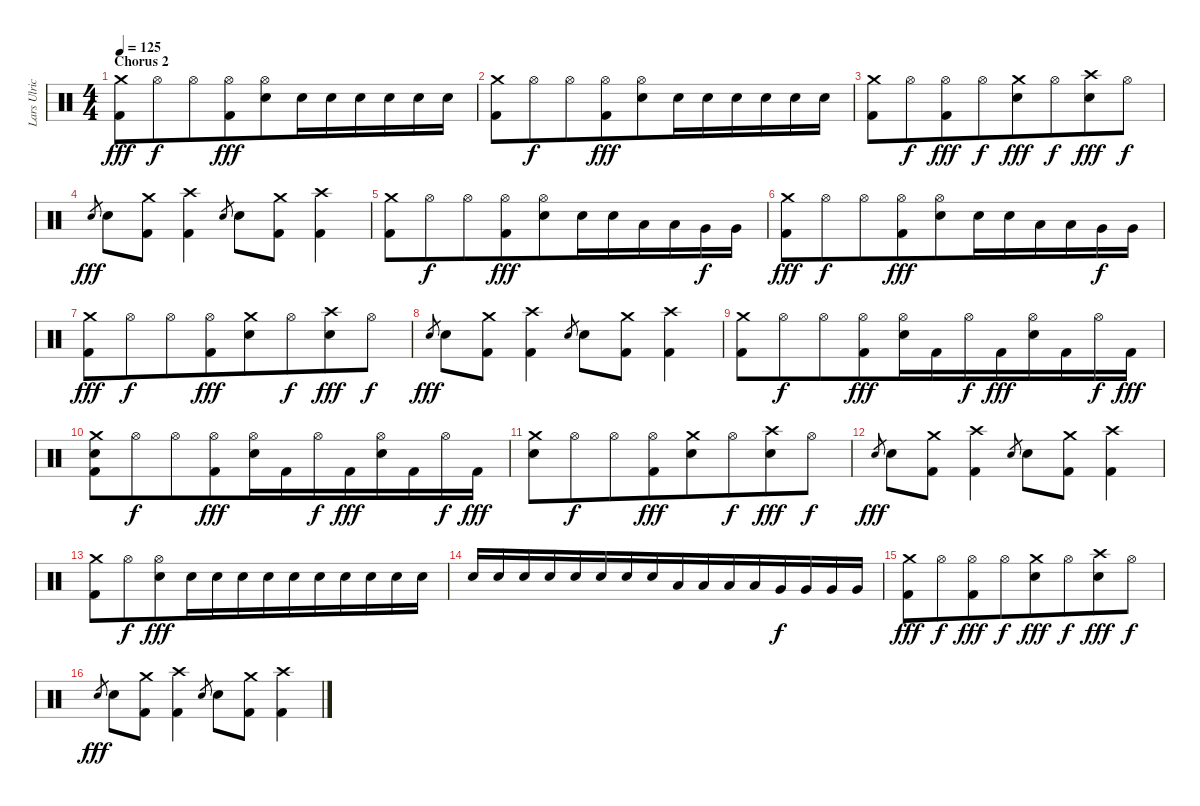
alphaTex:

\track ("Lars Ulrich" "Lars Ulric") {instrument percussion}
\staff {score}
\articulation defaults
\ts (4 4)
\section ("" "Chorus 2")
\tempo 125
\clef neutral
\ks aminor
("Crash medium (hit)" "Kick (hit) 2").8{dy fff beam merge} "Hi-Hat (open)".8{dy f beam merge} "Hi-Hat (open)".8{beam merge} ("Hi-Hat (open)" "Kick (hit) 2").8{dy fff beam merge} ("Hi-Hat (open)" "Electric Snare (hit)").8{beam merge} "Electric Snare (hit)".16{beam merge} "Electric Snare (hit)".16{beam merge} "Electric Snare (hit)".16{beam merge} "Electric Snare (hit)".16{beam merge} "Electric Snare (hit)".16{beam merge} "Electric Snare (hit)".16 |
("Crash medium (hit)" "Kick (hit) 2").8{beam merge} "Hi-Hat (open)".8{dy f beam merge} "Hi-Hat (open)".8{beam merge} ("Hi-Hat (open)" "Kick (hit) 2").8{dy fff beam merge} ("Hi-Hat (open)" "Electric Snare (hit)").8{beam merge} "Electric Snare (hit)".16{beam merge} "Electric Snare (hit)".16{beam merge} "Electric Snare (hit)".16{beam merge} "Electric Snare (hit)".16{beam merge} "Electric Snare (hit)".16{beam merge} "Electric Snare (hit)".16 |
("Crash medium (hit)" "Kick (hit) 2").8{beam merge} "Hi-Hat (open)".8{dy f beam merge} ("Hi-Hat (open)" "Kick (hit) 2").8{dy fff beam merge} "Hi-Hat (open)".8{dy f beam merge} ("Crash medium (hit)" "Electric Snare (hit)").8{dy fff beam merge} "Hi-Hat (open)".8{dy f beam merge} ("Crash high (hit)" "Electric Snare (hit)").8{dy fff beam merge} "Hi-Hat (open)".8{dy f} |
"Electric Snare (hit)".8{gr dy fff} "Electric Snare (hit)".8{beam merge} ("Crash medium (hit)" "Kick (hit) 2").8 ("Crash high (hit)" "Kick (hit) 2").4 "Electric Snare (hit)".8{gr} "Electric Snare (hit)".8{beam merge} ("Crash medium (hit)" "Kick (hit) 2").8 ("Crash high (hit)" "Kick (hit) 2").4 |
("Crash medium (hit)" "Kick (hit) 2").8{beam merge} "Hi-Hat (open)".8{dy f beam merge} "Hi-Hat (open)".8{beam merge} ("Hi-Hat (open)" "Kick (hit) 2").8{dy fff beam merge} ("Hi-Hat (open)" "Electric Snare (hit)").8{beam merge} "Electric Snare (hit)".16{beam merge} "Electric Snare (hit)".16{beam merge} "Low Tom (hit)".16{beam merge} "Low Tom (hit)".16{beam merge} "Very Low Tom (hit)".16{dy f beam merge} "Very Low Tom (hit)".16 |
("Crash medium (hit)" "Kick (hit) 2").8{dy fff beam merge} "Hi-Hat (open)".8{dy f beam merge} "Hi-Hat (open)".8{beam merge} ("Hi-Hat (open)" "Kick (hit) 2").8{dy fff beam merge} ("Hi-Hat (open)" "Electric Snare (hit)").8{beam merge} "Electric Snare (hit)".16{beam merge} "Electric Snare (hit)".16{beam merge} "Low Tom (hit)".16{beam merge} "Low Tom (hit)".16{beam merge} "Very Low Tom (hit)".16{dy f beam merge} "Very Low Tom (hit)".16 |
("Crash medium (hit)" "Kick (hit) 2").8{dy fff beam merge} "Hi-Hat (open)".8{dy f beam merge} "Hi-Hat (open)".8{beam merge} ("Hi-Hat (open)" "Kick (hit) 2").8{dy fff beam merge} ("Crash medium (hit)" "Electric Snare (hit)").8{beam merge} "Hi-Hat (open)".8{dy f beam merge} ("Crash high (hit)" "Electric Snare (hit)").8{dy fff beam merge} "Hi-Hat (open)".8{dy f} |
"Electric Snare (hit)".8{gr dy fff} "Electric Snare (hit)".8{beam merge} ("Crash medium (hit)" "Kick (hit) 2").8 ("Crash high (hit)" "Kick (hit) 2").4 "Electric Snare (hit)".8{gr} "Electric Snare (hit)".8{beam merge} ("Crash medium (hit)" "Kick (hit) 2").8 ("Crash high (hit)" "Kick (hit) 2").4 |
("Crash medium (hit)" "Kick (hit) 2").8{beam merge} "Hi-Hat (open)".8{dy f beam merge} "Hi-Hat (open)".8{beam merge} ("Hi-Hat (open)" "Kick (hit) 2").8{dy fff beam merge} ("Hi-Hat (open)" "Electric Snare (hit)").16{beam merge} "Kick (hit) 2".16{beam merge} "Hi-Hat (open)".16{dy f beam merge} "Kick (hit) 2".16{dy fff beam merge} ("Hi-Hat (open)" "Electric Snare (hit)").16{beam merge} "Kick (hit) 2".16{beam merge} "Hi-Hat (open)".16{dy f beam merge} "Kick (hit) 2".16{dy fff} |
("Crash medium (hit)" "Electric Snare (hit)" "Kick (hit) 2").8{beam merge} "Hi-Hat (open)".8{dy f beam merge} "Hi-Hat (open)".8{beam merge} ("Hi-Hat (open)" "Kick (hit) 2").8{dy fff beam merge} ("Hi-Hat (open)" "Electric Snare (hit)").16{beam merge} "Kick (hit) 2".16{beam merge} "Hi-Hat (open)".16{dy f beam merge} "Kick (hit) 2".16{dy fff beam merge} ("Hi-Hat (open)" "Electric Snare (hit)").16{beam merge} "Kick (hit) 2".16{beam merge} "Hi-Hat (open)".16{dy f beam merge} "Kick (hit) 2".16{dy fff} |
("Crash medium (hit)" "Electric Snare (hit)").8{beam merge} "Hi-Hat (open)".8{dy f beam merge} "Hi-Hat (open)".8{beam merge} ("Hi-Hat (open)" "Kick (hit) 2").8{dy fff beam merge} ("Crash medium (hit)" "Electric Snare (hit)").8{beam merge} "Hi-Hat (open)".8{dy f beam merge} ("Crash high (hit)" "Electric Snare (hit)").8{dy fff beam merge} "Hi-Hat (open)".8{dy f} |
"Electric Snare (hit)".8{gr dy fff} "Electric Snare (hit)".8{beam merge} ("Crash medium (hit)" "Kick (hit) 2").8 ("Crash high (hit)" "Kick (hit) 2").4 "Electric Snare (hit)".8{gr} "Electric Snare (hit)".8{beam merge} ("Crash medium (hit)" "Kick (hit) 2").8 ("Crash high (hit)" "Kick (hit) 2").4 |
("Crash medium (hit)" "Kick (hit) 2").8{beam merge} "Hi-Hat (open)".8{dy f beam merge} ("Hi-Hat (open)" "Electric Snare (hit)").8{dy fff beam merge} "Electric Snare (hit)".16{beam merge} "Electric Snare (hit)".16{beam merge} "Electric Snare (hit)".16{beam merge} "Electric Snare (hit)".16{beam merge} "Electric Snare (hit)".16{beam merge} "Electric Snare (hit)".16{beam merge} "Electric Snare (hit)".16{beam merge} "Electric Snare (hit)".16{beam merge} "Electric Snare (hit)".16{beam merge} "Electric Snare (hit)".16 |
"Electric Snare (hit)".16{beam merge} "Electric Snare (hit)".16{beam merge} "Electric Snare (hit)".16{beam merge} "Electric Snare (hit)".16{beam merge} "Electric Snare (hit)".16{beam merge} "Electric Snare (hit)".16{beam merge} "Electric Snare (hit)".16{beam merge} "Electric Snare (hit)".16{beam merge} "Low Tom (hit)".16{beam merge} "Low Tom (hit)".16{beam merge} "Low Tom (hit)".16{beam merge} "Low Tom (hit)".16{beam merge} "Very Low Tom (hit)".16{dy f beam merge} "Very Low Tom (hit)".16{beam merge} "Very Low Tom (hit)".16{beam merge} "Very Low Tom (hit)".16 |
("Crash medium (hit)" "Kick (hit) 2").8{dy fff beam merge} "Hi-Hat (open)".8{dy f beam merge} ("Hi-Hat (open)" "Kick (hit) 2").8{dy fff beam merge} "Hi-Hat (open)".8{dy f beam merge} ("Crash medium (hit)" "Electric Snare (hit)").8{dy fff beam merge} "Hi-Hat (open)".8{dy f beam merge} ("Crash high (hit)" "Electric Snare (hit)").8{dy fff beam merge} "Hi-Hat (open)".8{dy f} |
"Electric Snare (hit)".8{gr dy fff} "Electric Snare (hit)".8{beam merge} ("Crash medium (hit)" "Kick (hit) 2").8 ("Crash high (hit)" "Kick (hit) 2").4 "Electric Snare (hit)".8{gr} "Electric Snare (hit)".8{beam merge} ("Crash medium (hit)" "Kick (hit) 2").8 ("Crash high (hit)" "Kick (hit) 2").4
